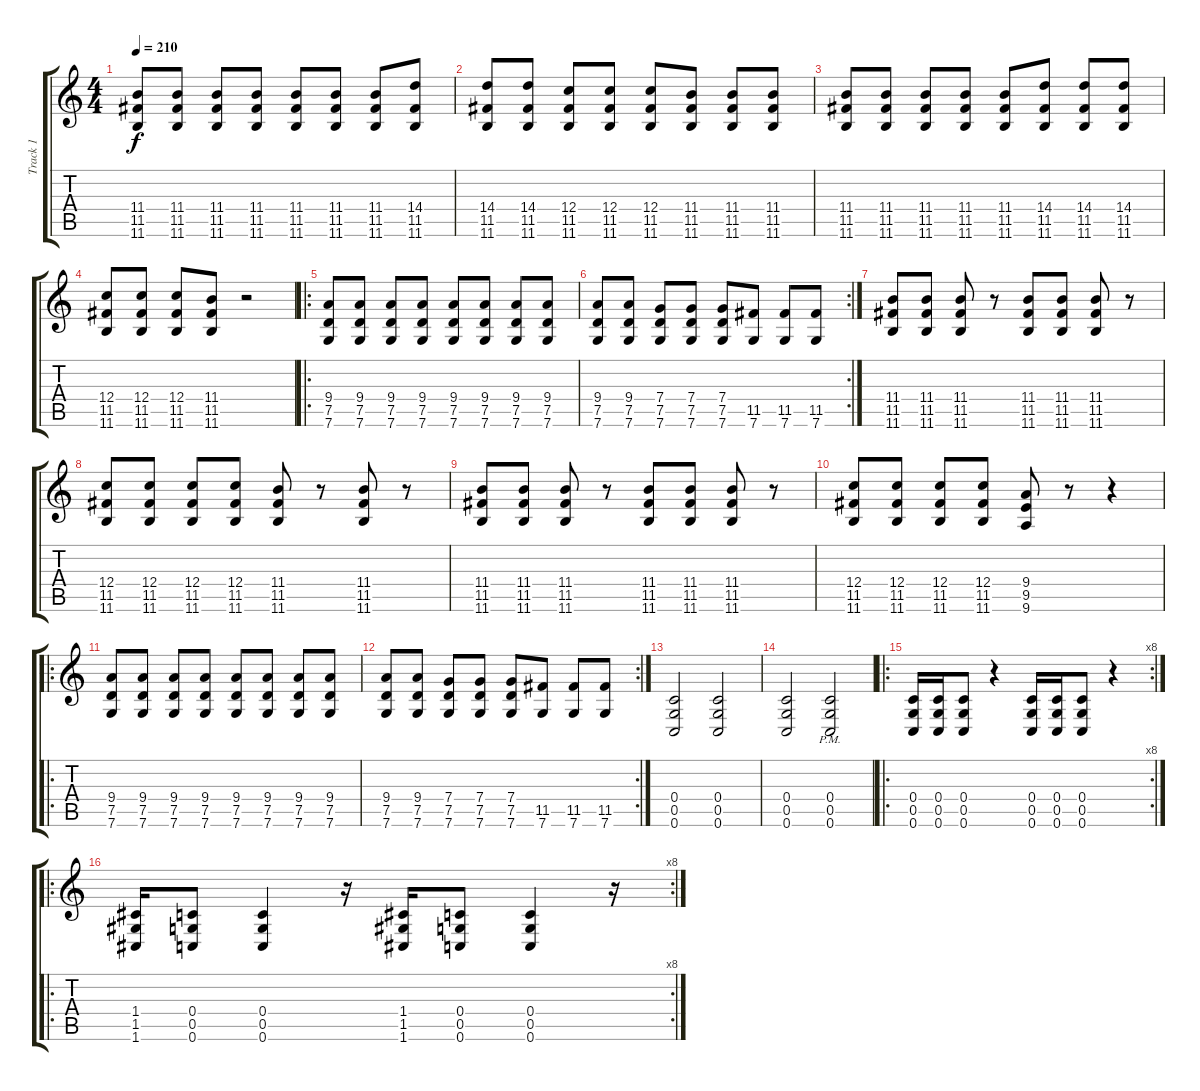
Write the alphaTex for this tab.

\track ("Track 1" "Track 1") {instrument overdrivenguitar}
\staff {score tabs}
\tuning (D4 A3 F3 C3 G2 C2) {hide}
\ts (4 4)
\tempo 210
\clef g2
\ks c
(11.4 11.5 11.6).8{dy f} (11.4 11.5 11.6).8 (11.4 11.5 11.6).8 (11.4 11.5 11.6).8 (11.4 11.5 11.6).8 (11.4 11.5 11.6).8 (11.4 11.5 11.6).8 (14.4 11.5 11.6).8 |
(14.4 11.5 11.6).8 (14.4 11.5 11.6).8 (12.4 11.5 11.6).8 (12.4 11.5 11.6).8 (12.4 11.5 11.6).8 (11.4 11.5 11.6).8 (11.4 11.5 11.6).8 (11.4 11.5 11.6).8 |
(11.4 11.5 11.6).8 (11.4 11.5 11.6).8 (11.4 11.5 11.6).8 (11.4 11.5 11.6).8 (11.4 11.5 11.6).8 (14.4 11.5 11.6).8 (14.4 11.5 11.6).8 (14.4 11.5 11.6).8 |
(12.4 11.5 11.6).8 (12.4 11.5 11.6).8 (12.4 11.5 11.6).8 (11.4 11.5 11.6).8 r.2 |
\ro
(9.4 7.5 7.6).8 (9.4 7.5 7.6).8 (9.4 7.5 7.6).8 (9.4 7.5 7.6).8 (9.4 7.5 7.6).8 (9.4 7.5 7.6).8 (9.4 7.5 7.6).8 (9.4 7.5 7.6).8 |
\rc 2
(9.4 7.5 7.6).8 (9.4 7.5 7.6).8 (7.4 7.5 7.6).8 (7.4 7.5 7.6).8 (7.4 7.5 7.6).8 (11.5 7.6).8 (11.5 7.6).8 (11.5 7.6).8 |
(11.4 11.5 11.6).8 (11.4 11.5 11.6).8 (11.4 11.5 11.6).8 r.8 (11.4 11.5 11.6).8 (11.4 11.5 11.6).8 (11.4 11.5 11.6).8 r.8 |
(12.4 11.5 11.6).8 (12.4 11.5 11.6).8 (12.4 11.5 11.6).8 (12.4 11.5 11.6).8 (11.4 11.5 11.6).8 r.8 (11.4 11.5 11.6).8 r.8 |
(11.4 11.5 11.6).8 (11.4 11.5 11.6).8 (11.4 11.5 11.6).8 r.8 (11.4 11.5 11.6).8 (11.4 11.5 11.6).8 (11.4 11.5 11.6).8 r.8 |
(12.4 11.5 11.6).8 (12.4 11.5 11.6).8 (12.4 11.5 11.6).8 (12.4 11.5 11.6).8 (9.4 9.5 9.6).8 r.8 r.4 |
\ro
(9.4 7.5 7.6).8 (9.4 7.5 7.6).8 (9.4 7.5 7.6).8 (9.4 7.5 7.6).8 (9.4 7.5 7.6).8 (9.4 7.5 7.6).8 (9.4 7.5 7.6).8 (9.4 7.5 7.6).8 |
\rc 2
(9.4 7.5 7.6).8 (9.4 7.5 7.6).8 (7.4 7.5 7.6).8 (7.4 7.5 7.6).8 (7.4 7.5 7.6).8 (11.5 7.6).8 (11.5 7.6).8 (11.5 7.6).8 |
(0.4 0.5 0.6).2 (0.4 0.5 0.6).2 |
(0.4 0.5 0.6).2 (0.4{pm} 0.5{pm} 0.6{pm}).2 |
\ro
\rc 8
(0.4 0.5 0.6).16 (0.4 0.5 0.6).16 (0.4 0.5 0.6).8 r.4 (0.4 0.5 0.6).16 (0.4 0.5 0.6).16 (0.4 0.5 0.6).8 r.4 |
\ro
\rc 8
(1.4 1.5 1.6).16 (0.4 0.5 0.6).8 (0.4 0.5 0.6).4 r.16 (1.4 1.5 1.6).16 (0.4 0.5 0.6).8 (0.4 0.5 0.6).4 r.16
